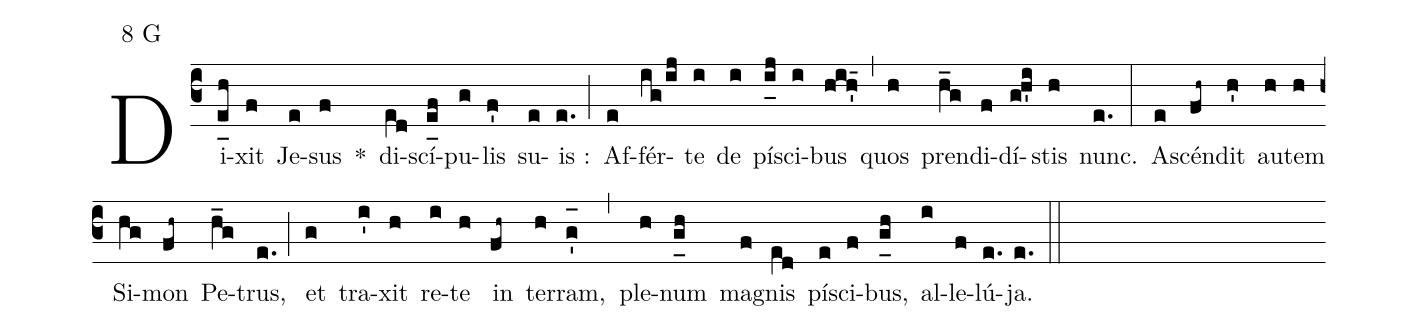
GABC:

mode:8 G;
%%
(c3) Di(e_[uh:l]h)xit(f) Je(e)sus(f) *() di(e[ll:1]d)scí(e_[uh:l]f)pu(g)lis(f') su(e)is :(e.) (;) Af(e)fér(ig/ij)te(i) de(i) pí(i_[uh:l]j)sci(i)bus(hih'_15) (,) quos(h) pren(h_g)di(f)dí(gh'i)stis(h) nunc.(e.) (:) A(e)scén(fh~)dit(h') au(h)tem(h) Si(hg)mon(fh~) Pe(h_g)trus,(e.) (;) et(g) tra(i')xit(h) re(i)te(h) in(fh~) ter(h)ram,(g'_[oh:h]) (,) ple(h)num(g_[uh:l]h) ma(f)gnis(e[ll:1]d) pí(e)sci(f)bus,(g_[uh:l]h) al(i)le(f)lú(e.)ja.(e.) (::)
